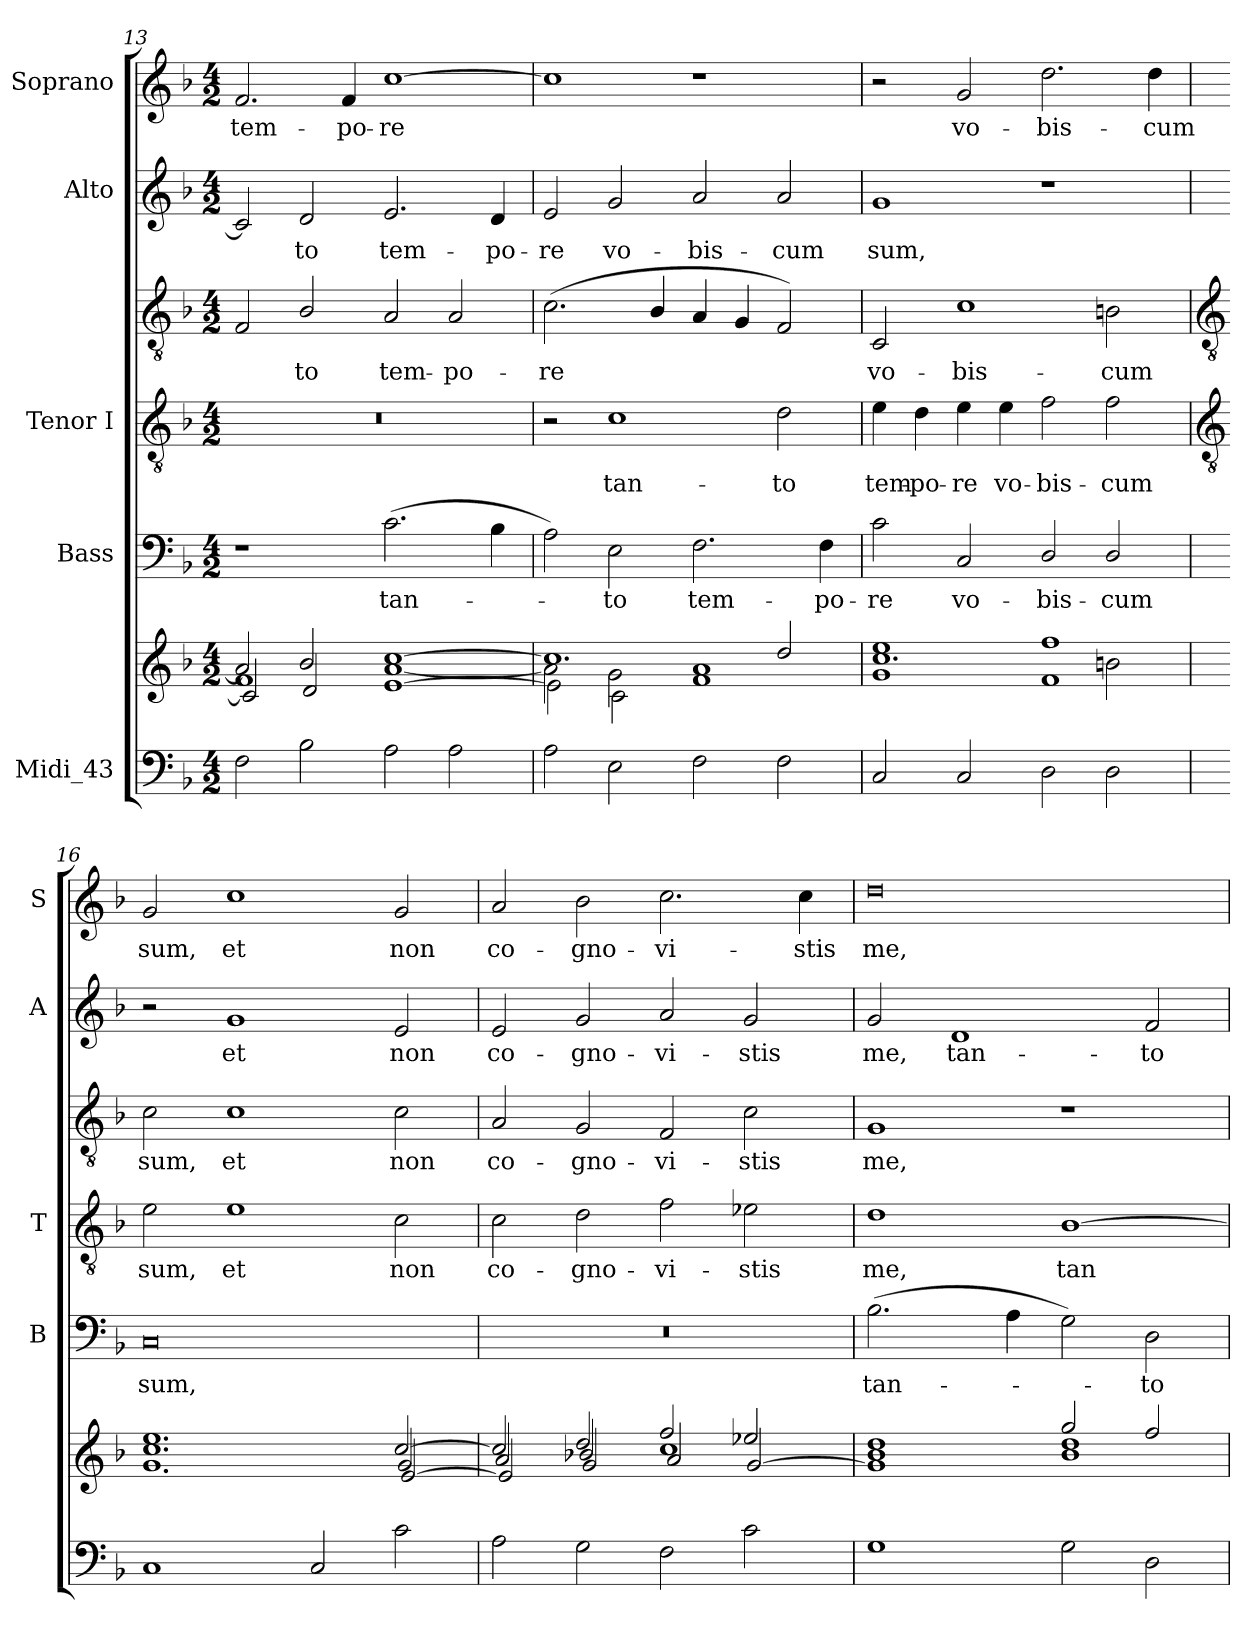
**kern	**kern	**kern	**text	**kern	**text	**kern	**text	**kern	**text	**kern	**text
*part5	*part5	*part4	*part4	*part3	*part3	*part3	*part3	*part2	*part2	*part1	*part1
*staff7	*staff6	*staff5	*staff5	*staff4	*staff4	*staff3	*staff3	*staff2	*staff2	*staff1	*staff1
*I"Midi_43	*	*I"Bass	*	*I"Tenor I	*	*	*	*I"Alto	*	*I"Soprano	*
*	*	*I'B	*	*I'T	*	*	*	*I'A	*	*I'S	*
*clefF4	*clefG2	*clefF4	*	*clefGv2	*	*clefGv2	*	*clefG2	*	*clefG2	*
*k[b-]	*k[b-]	*k[b-]	*	*k[b-]	*	*k[b-]	*	*k[b-]	*	*k[b-]	*
*F:	*F:	*F:	*	*F:	*	*F:	*	*F:	*	*F:	*
*M4/2	*M4/2	*M4/2	*	*M4/2	*	*M4/2	*	*M4/2	*	*M4/2	*
=13	=13	=13	=13	=13	=13	=13	=13	=13	=13	=13	=13
*	*^	*	*	*	*	*	*	*	*	*	*
*	*	*^	*	*	*	*	*	*	*	*	*	*
!	!	!	!	!	!	!	!	!	!	!	!	!	!LO:LY:b
2F	2a/]	1f\	2c/]	1r	.	0r	.	2F	.	2c]	.	2.f	tem-
!	!	!	!	!	!	!	!	!	!LO:LY:b	!	!LO:LY:b	!	!
2B-	2b-/	.	2d/	.	.	.	.	2B-/	to	2d	to	.	.
!	!	!	!	!	!	!	!	!	!	!	!	!	!LO:LY:b
.	.	.	.	.	.	.	.	.	.	.	.	4f	-po-
!	!	!	!	!	!LO:LY:b	!	!	!	!LO:LY:b	!	!LO:LY:b	!	!LO:LY:b
2A	[1cc/	[1a\	[1e\	(>2.c	tan-	.	.	2A	tem-	2.e	tem-	[1cc	-re
!	!	!	!	!	!	!	!	!	!LO:LY:b	!	!	!	!
2A	.	.	.	.	.	.	.	2A	-po-	.	.	.	.
!	!	!	!	!	!	!	!	!	!	!	!LO:LY:b	!	!
.	.	.	.	4B-	.	.	.	.	.	4d	-po-	.	.
=14	=14	=14	=14	=14	=14	=14	=14	=14	=14	=14	=14	=14	=14
!	!	!	!	!	!	!	!	!	!LO:LY:b	!	!LO:LY:b	!	!
2A	1.cc/]	2a\]	2e\]	2A)	.	2r	.	(<2.c	-re	2e	-re	1cc]	.
!	!	!	!	!	!LO:LY:b	!	!LO:LY:b	!	!	!	!LO:LY:b	!	!
2E	.	2g\	2c\	2E	to	1c	tan-	.	.	2g	vo-	.	.
.	.	.	.	.	.	.	.	4B-/	.	.	.	.	.
!	!	!	!	!	!LO:LY:b	!	!	!	!	!	!LO:LY:b	!	!
2F	.	1a\	1f\	2.F	tem-	.	.	4A	.	2a	-bis-	1r	.
.	.	.	.	.	.	.	.	4G	.	.	.	.	.
!	!	!	!	!	!	!	!LO:LY:b	!	!	!	!LO:LY:b	!	!
2F	2dd/	.	.	.	.	2d	-to	2F)	.	2a	-cum	.	.
!	!	!	!	!	!LO:LY:b	!	!	!	!	!	!	!	!
.	.	.	.	4F	-po-	.	.	.	.	.	.	.	.
=15	=15	=15	=15	=15	=15	=15	=15	=15	=15	=15	=15	=15	=15
!	!	!	!	!	!LO:LY:b	!	!LO:LY:b	!	!LO:LY:b	!	!LO:LY:b	!	!
2C	1ee/	1.cc\	1g\	2c	-re	4e	tem-	2C	vo-	1g	sum,	2r	.
!	!	!	!	!	!	!	!LO:LY:b	!	!	!	!	!	!
.	.	.	.	.	.	4d	-po-	.	.	.	.	.	.
!	!	!	!	!	!LO:LY:b	!	!LO:LY:b	!	!LO:LY:b	!	!	!	!LO:LY:b
2C	.	.	.	2C	vo-	4e	-re	1c	-bis-	.	.	2g	vo-
!	!	!	!	!	!	!	!LO:LY:b	!	!	!	!	!	!
.	.	.	.	.	.	4e	vo-	.	.	.	.	.	.
!	!	!	!	!	!LO:LY:b	!	!LO:LY:b	!	!	!	!	!	!LO:LY:b
2D	1ff/	.	1f\	2D/	-bis-	2f	-bis-	.	.	1r	.	2.dd	-bis-
!	!	!	!	!	!LO:LY:b	!	!LO:LY:b	!	!LO:LY:b	!	!	!	!
2D	.	2bn\	.	2D/	-cum	2f	-cum	2Bn	-cum	.	.	.	.
!	!	!	!	!	!	!	!	!	!	!	!	!	!LO:LY:b
.	.	.	.	.	.	.	.	.	.	.	.	4dd	-cum
!!LO:LB:g=z
=16	=16	=16	=16	=16	=16	=16	=16	=16	=16	=16	=16	=16	=16
*	*	*	*	*	*	*clefGv2	*	*clefGv2	*	*	*	*	*
!	!	!	!	!	!LO:LY:b	!	!LO:LY:b	!	!LO:LY:b	!	!	!	!LO:LY:b
1C	1.ee/	1.cc\	1.g\	0C	sum,	2e	sum,	2c	sum,	2r	.	2g	sum,
!	!	!	!	!	!	!	!LO:LY:b	!	!LO:LY:b	!	!LO:LY:b	!	!LO:LY:b
.	.	.	.	.	.	1e	et	1c	et	1g	et	1cc	et
2C	.	.	.	.	.	.	.	.	.	.	.	.	.
!	!	!	!	!	!	!	!LO:LY:b	!	!LO:LY:b	!	!LO:LY:b	!	!LO:LY:b
2c	[2cc/	2g/	[2e/	.	.	2c	non	2c	non	2e	non	2g	non
=17	=17	=17	=17	=17	=17	=17	=17	=17	=17	=17	=17	=17	=17
!	!	!	!	!	!	!	!LO:LY:b	!	!LO:LY:b	!	!LO:LY:b	!	!LO:LY:b
2A	2cc/]	2a/	2e/]	0r	.	2c	co-	2A	co-	2e	co-	2a	co-
!	!	!	!	!	!	!	!LO:LY:b	!	!LO:LY:b	!	!LO:LY:b	!	!LO:LY:b
2G	2dd/	2b-X/	2g/	.	.	2d	-gno-	2G	-gno-	2g	-gno-	2b-	-gno-
!	!	!	!	!	!	!	!LO:LY:b	!	!LO:LY:b	!	!LO:LY:b	!	!LO:LY:b
2F	2ff/	1cc\	2a/	.	.	2f	-vi-	2F	-vi-	2a	-vi-	2.cc	-vi-
!	!	!	!	!	!	!	!LO:LY:b	!	!LO:LY:b	!	!LO:LY:b	!	!
2c	2ee-X/	.	[2g/	.	.	2e-X	-stis	2c	-stis	2g	-stis	.	.
!	!	!	!	!	!	!	!	!	!	!	!	!	!LO:LY:b
.	.	.	.	.	.	.	.	.	.	.	.	4cc	-stis
=18	=18	=18	=18	=18	=18	=18	=18	=18	=18	=18	=18	=18	=18
!	!	!	!	!	!LO:LY:b	!	!LO:LY:b	!	!LO:LY:b	!	!LO:LY:b	!	!LO:LY:b
1G	1dd/	1b-\	1g\]	(>2.B-	tan-	1d	me,	1G	me,	2g	me,	0dd	me,
!	!	!	!	!	!	!	!	!	!	!	!LO:LY:b	!	!
.	.	.	.	.	.	.	.	.	.	1d	tan-	.	.
.	.	.	.	4A	.	.	.	.	.	.	.	.	.
!	!	!	!	!	!	!	!LO:LY:b	!	!	!	!	!	!
2G	2gg/	1dd\	1b-\	2G)	.	[1B-	tan-	1r	.	.	.	.	.
!	!	!	!	!	!LO:LY:b	!	!	!	!	!	!LO:LY:b	!	!
2D	2ff/	.	.	2D	to	.	.	.	.	2f	-to	.	.
*	*v	*v	*v	*	*	*	*	*	*	*	*	*	*
=	=	=	=	=	=	=	=	=	=	=	=
*-	*-	*-	*-	*-	*-	*-	*-	*-	*-	*-	*-
